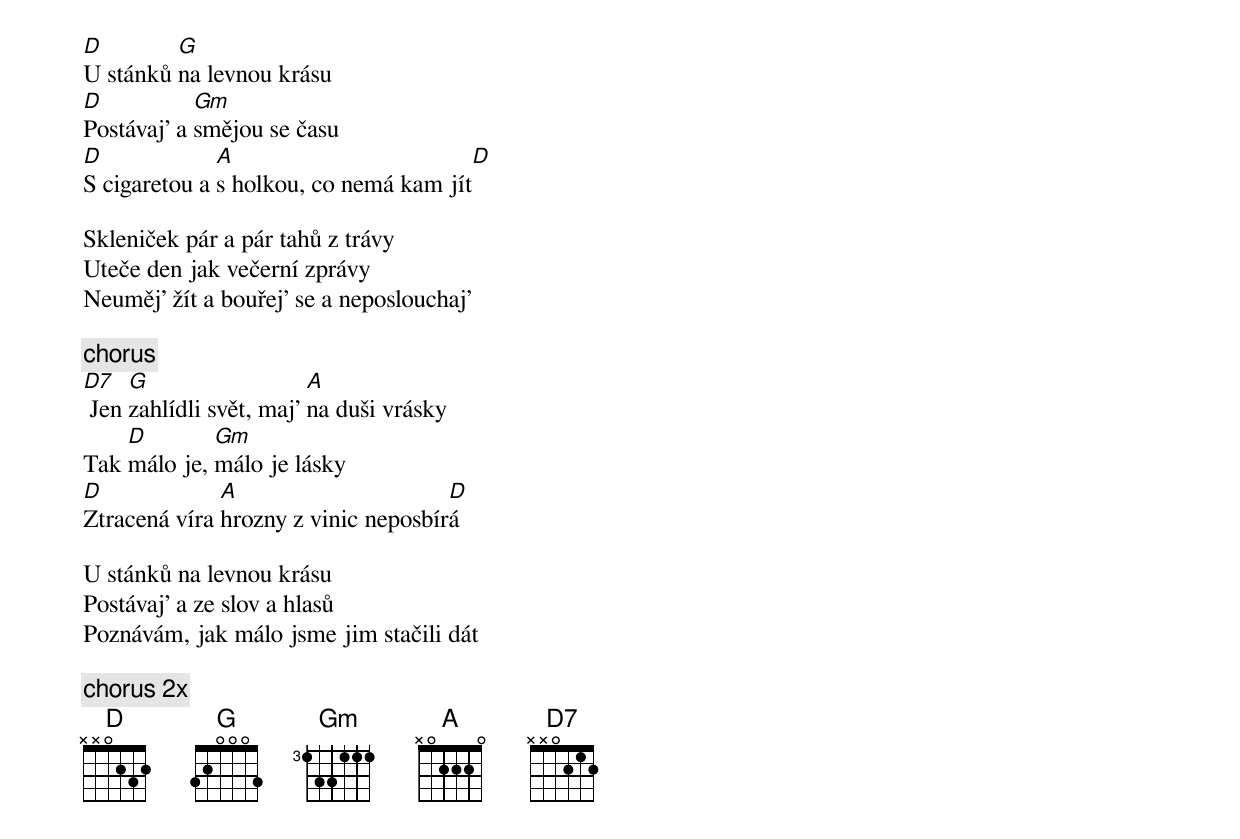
D        G
U stánků na levnou krásu
D           Gm
Postávaj' a smějou se času
D             A                        D
S cigaretou a s holkou, co nemá kam jít

Skleniček pár a pár tahů z trávy
Uteče den jak večerní zprávy
Neuměj' žít a bouřej' se a neposlouchaj'

[chorus]
D7   G                   A
 Jen zahlídli svět, maj' na duši vrásky
    D        Gm
Tak málo je, málo je lásky
D             A                      D
Ztracená víra hrozny z vinic neposbírá

U stánků na levnou krásu
Postávaj' a ze slov a hlasů
Poznávám, jak málo jsme jim stačili dát

[chorus] [2x]
